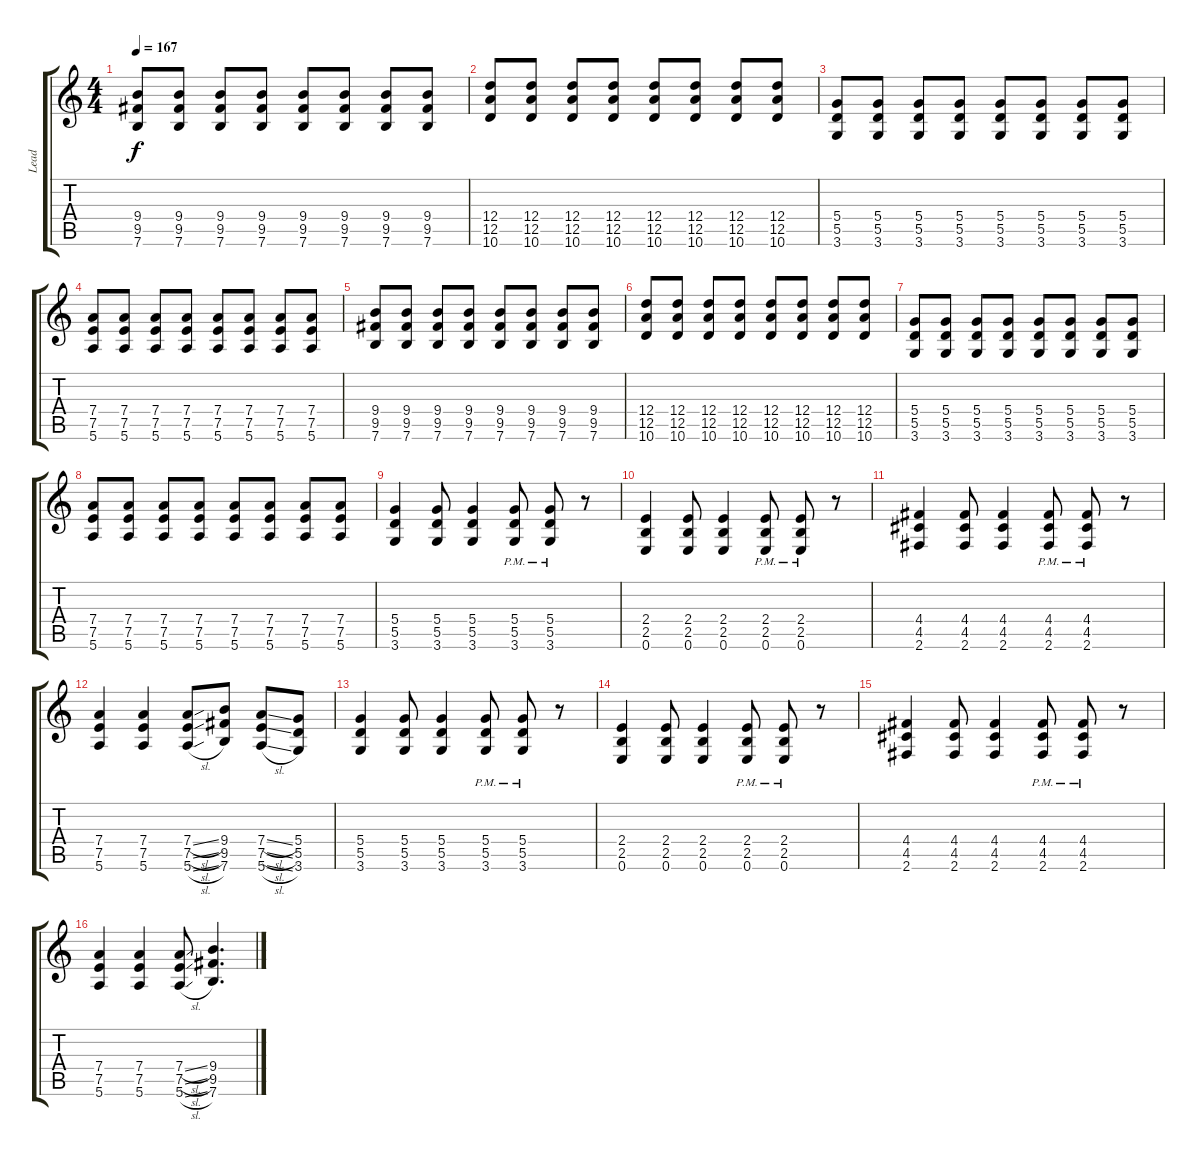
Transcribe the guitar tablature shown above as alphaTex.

\track ("Lead" "Lead") {instrument distortionguitar}
\staff {score tabs}
\tuning (E4 B3 G3 D3 A2 E2) {hide}
\ts (4 4)
\tempo 167
\clef g2
\ks c
(9.4 9.5 7.6).8{dy f} (9.4 9.5 7.6).8 (9.4 9.5 7.6).8 (9.4 9.5 7.6).8 (9.4 9.5 7.6).8 (9.4 9.5 7.6).8 (9.4 9.5 7.6).8 (9.4 9.5 7.6).8 |
(12.4 12.5 10.6).8 (12.4 12.5 10.6).8 (12.4 12.5 10.6).8 (12.4 12.5 10.6).8 (12.4 12.5 10.6).8 (12.4 12.5 10.6).8 (12.4 12.5 10.6).8 (12.4 12.5 10.6).8 |
(5.4 5.5 3.6).8 (5.4 5.5 3.6).8 (5.4 5.5 3.6).8 (5.4 5.5 3.6).8 (5.4 5.5 3.6).8 (5.4 5.5 3.6).8 (5.4 5.5 3.6).8 (5.4 5.5 3.6).8 |
(7.4 7.5 5.6).8 (7.4 7.5 5.6).8 (7.4 7.5 5.6).8 (7.4 7.5 5.6).8 (7.4 7.5 5.6).8 (7.4 7.5 5.6).8 (7.4 7.5 5.6).8 (7.4 7.5 5.6).8 |
(9.4 9.5 7.6).8 (9.4 9.5 7.6).8 (9.4 9.5 7.6).8 (9.4 9.5 7.6).8 (9.4 9.5 7.6).8 (9.4 9.5 7.6).8 (9.4 9.5 7.6).8 (9.4 9.5 7.6).8 |
(12.4 12.5 10.6).8 (12.4 12.5 10.6).8 (12.4 12.5 10.6).8 (12.4 12.5 10.6).8 (12.4 12.5 10.6).8 (12.4 12.5 10.6).8 (12.4 12.5 10.6).8 (12.4 12.5 10.6).8 |
(5.4 5.5 3.6).8 (5.4 5.5 3.6).8 (5.4 5.5 3.6).8 (5.4 5.5 3.6).8 (5.4 5.5 3.6).8 (5.4 5.5 3.6).8 (5.4 5.5 3.6).8 (5.4 5.5 3.6).8 |
(7.4 7.5 5.6).8 (7.4 7.5 5.6).8 (7.4 7.5 5.6).8 (7.4 7.5 5.6).8 (7.4 7.5 5.6).8 (7.4 7.5 5.6).8 (7.4 7.5 5.6).8 (7.4 7.5 5.6).8 |
(5.4 5.5 3.6).4 (5.4 5.5 3.6).8 (5.4 5.5 3.6).4 (5.4{pm} 5.5{pm} 3.6{pm}).8 (5.4{pm} 5.5{pm} 3.6{pm}).8 r.8 |
(2.4 2.5 0.6).4 (2.4 2.5 0.6).8 (2.4 2.5 0.6).4 (2.4{pm} 2.5{pm} 0.6{pm}).8 (2.4{pm} 2.5{pm} 0.6{pm}).8 r.8 |
(4.4 4.5 2.6).4 (4.4 4.5 2.6).8 (4.4 4.5 2.6).4 (4.4{pm} 4.5{pm} 2.6{pm}).8 (4.4{pm} 4.5{pm} 2.6{pm}).8 r.8 |
(7.4 7.5 5.6).4 (7.4 7.5 5.6).4 (7.4{sl} 7.5{sl} 5.6{sl}).8 (9.4 9.5 7.6).8 (7.4{sl} 7.5{sl} 5.6{sl}).8 (5.4 5.5 3.6).8 |
(5.4 5.5 3.6).4 (5.4 5.5 3.6).8 (5.4 5.5 3.6).4 (5.4{pm} 5.5{pm} 3.6{pm}).8 (5.4{pm} 5.5{pm} 3.6{pm}).8 r.8 |
(2.4 2.5 0.6).4 (2.4 2.5 0.6).8 (2.4 2.5 0.6).4 (2.4{pm} 2.5{pm} 0.6{pm}).8 (2.4{pm} 2.5{pm} 0.6{pm}).8 r.8 |
(4.4 4.5 2.6).4 (4.4 4.5 2.6).8 (4.4 4.5 2.6).4 (4.4{pm} 4.5{pm} 2.6{pm}).8 (4.4{pm} 4.5{pm} 2.6{pm}).8 r.8 |
(7.4 7.5 5.6).4 (7.4 7.5 5.6).4 (7.4{sl} 7.5{sl} 5.6{sl}).8 (9.4 9.5 7.6).4{d}
